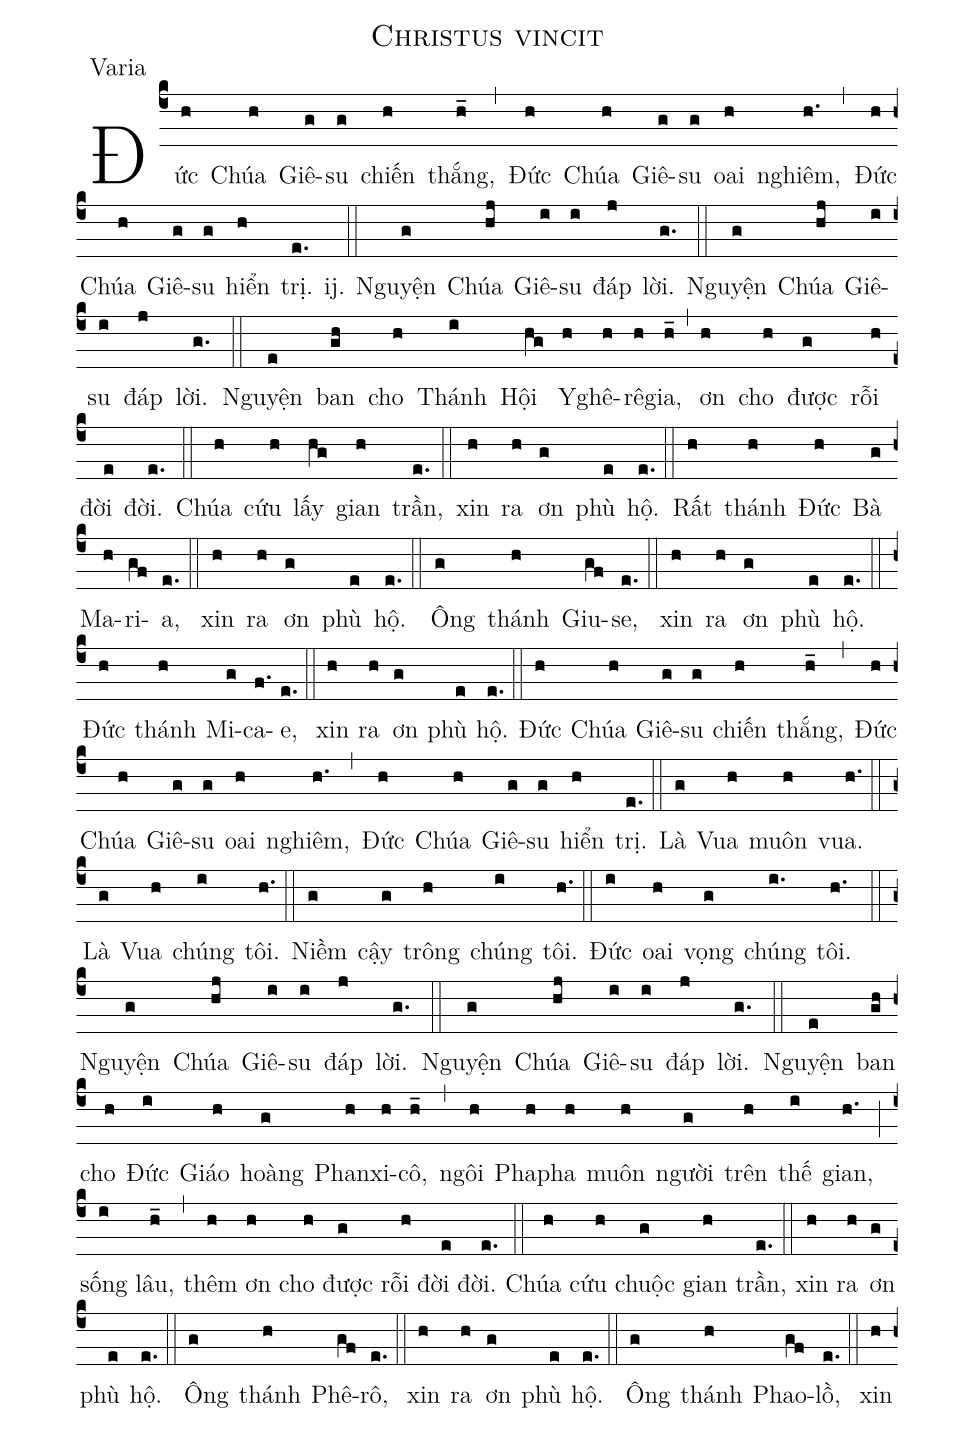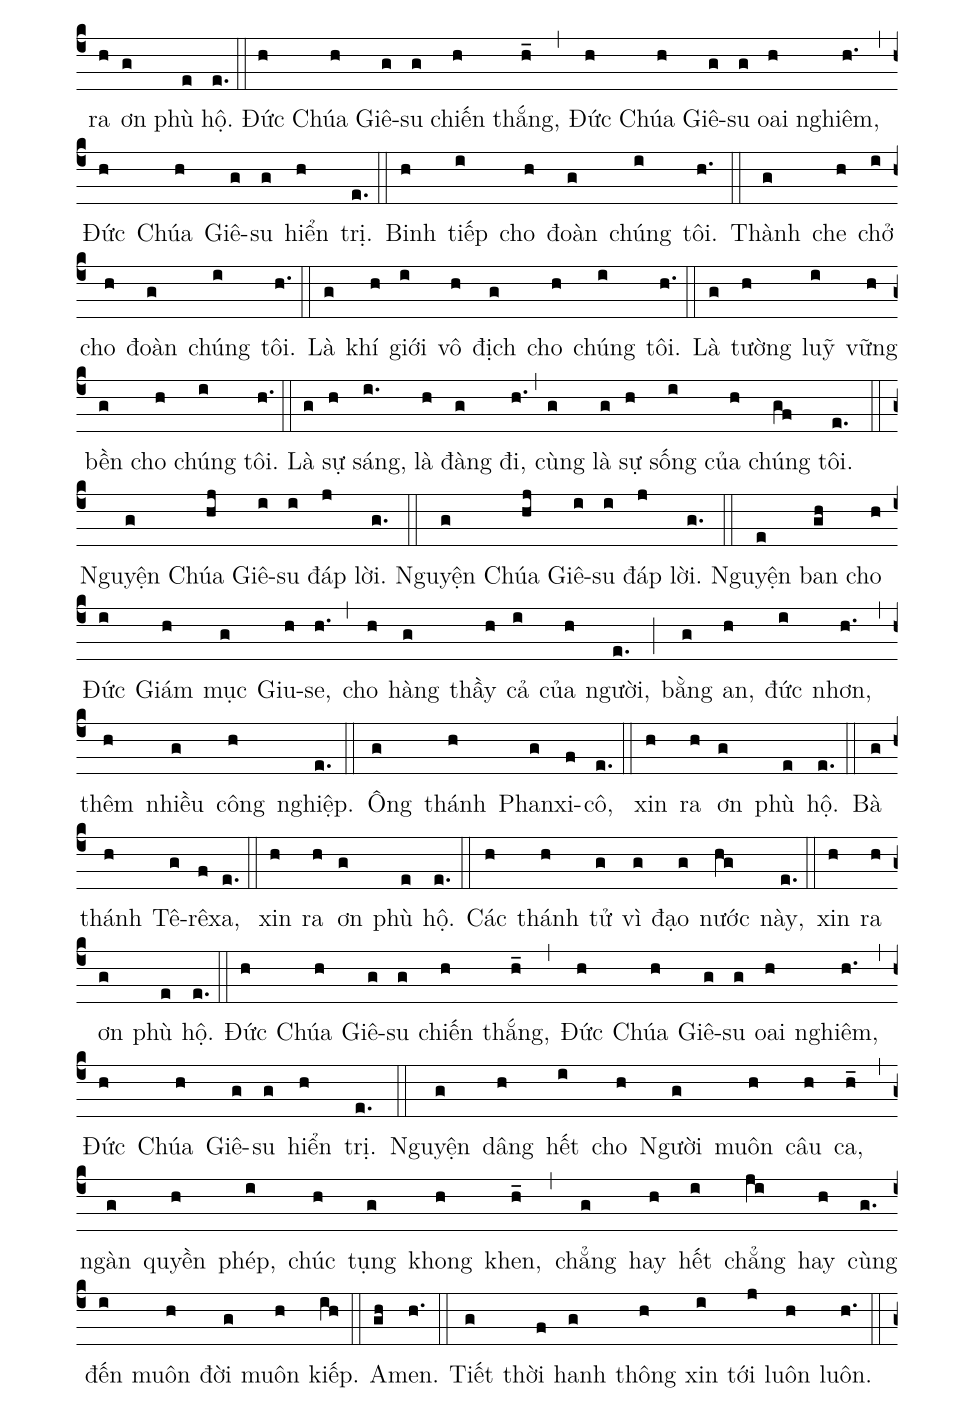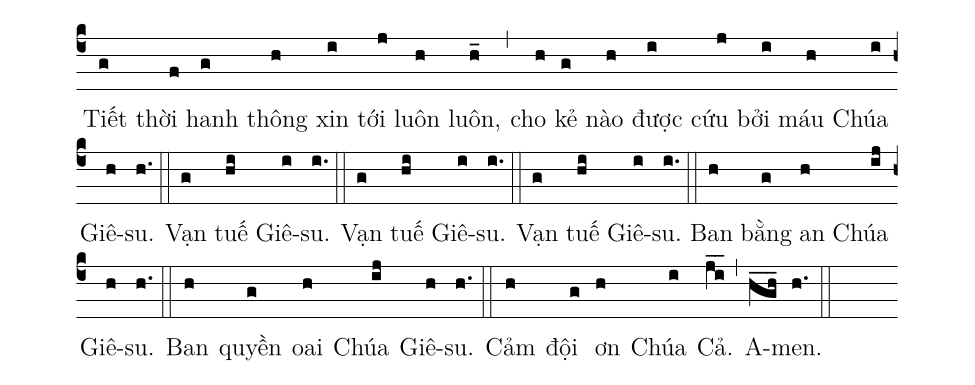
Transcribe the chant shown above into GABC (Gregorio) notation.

name:Christus vincit;
office-part:Varia;
%%
(c4)Đức(h) Chúa(h) Giê(g)su(g) chiến(h) thắng,(h_) (,) Đức(h) Chúa(h) Giê(g)su(g) oai(h) nghiêm,(h.) (,) Đức(h) Chúa(h) Giê(g)su(g) hiển(h) trị.(e.) ij.(::)
Nguyện(g) Chúa(hj) Giê(i)su(i) đáp(j) lời.(g.) (::) Nguyện(g) Chúa(hj) Giê(i)su(i) đáp(j) lời.(g.) (::)
Nguyện(e) ban(gh) cho(h) Thánh(i) Hội(hg) Y(h)ghê(h)rê(h)gia,(h_) (,) ơn(h) cho(h) được(g) rỗi(h) đời(e) đời.(e.) (::)
Chúa(h) cứu(h) lấy(hg) gian(h) trần,(e.) (::) xin(h) ra(h) ơn(g) phù(e) hộ.(e.) (::)
Rất(h) thánh(h) Đức(h) Bà(g) Ma(h)ri(gf)a,(e.) (::) xin(h) ra(h) ơn(g) phù(e) hộ.(e.) (::)
Ông(g) thánh(h) Giu(gf)se,(e.) (::) xin(h) ra(h) ơn(g) phù(e) hộ.(e.) (::)
Đức(h) thánh(h) Mi(g)ca(f.)e,(e.) (::) xin(h) ra(h) ơn(g) phù(e) hộ.(e.) (::)
Đức(h) Chúa(h) Giê(g)su(g) chiến(h) thắng,(h_) (,) Đức(h) Chúa(h) Giê(g)su(g) oai(h) nghiêm,(h.) (,) Đức(h) Chúa(h) Giê(g)su(g) hiển(h) trị.(e.) (::)
Là(g) Vua(h) muôn(h) vua.(h.) (::) Là(g) Vua(h) chúng(i) tôi.(h.) (::) Niềm(g) cậy(g) trông(h) chúng(i) tôi.(h.) (::) Đức(i) oai(h) vọng(g) chúng(i.) tôi.(h.) (::)
Nguyện(g) Chúa(hj) Giê(i)su(i) đáp(j) lời.(g.) (::) Nguyện(g) Chúa(hj) Giê(i)su(i) đáp(j) lời.(g.) (::)
Nguyện(e) ban(gh) cho(h) Đức(i) Giáo(h) hoàng(g) Phan(h)xi(h)cô,(h_) (,) ngôi(h) Pha(h)pha(h) muôn(h) người(g) trên(h) thế(i) gian,(h.) (;) sống(i) lâu,(h_) (,) thêm(h) ơn(h) cho(h) được(g) rỗi(h) đời(e) đời.(e.) (::)
Chúa(h) cứu(h) chuộc(g) gian(h) trần,(e.) (::) xin(h) ra(h) ơn(g) phù(e) hộ.(e.) (::)
Ông(g) thánh(h) Phê(gf)rô,(e.) (::) xin(h) ra(h) ơn(g) phù(e) hộ.(e.) (::)
Ông(g) thánh(h) Phao(gf)lồ,(e.) (::)  xin(h) ra(h) ơn(g) phù(e) hộ.(e.) (::)
Đức(h) Chúa(h) Giê(g)su(g) chiến(h) thắng,(h_) (,) Đức(h) Chúa(h) Giê(g)su(g) oai(h) nghiêm,(h.) (,) Đức(h) Chúa(h) Giê(g)su(g) hiển(h) trị.(e.) (::)
Binh(h) tiếp(i) cho(h) đoàn(g) chúng(i) tôi.(h.) (::) Thành(g) che(h) chở(i) cho(h) đoàn(g) chúng(i) tôi.(h.) (::) Là(g) khí(h) giới(i) vô(h) địch(g) cho(h) chúng(i) tôi.(h.) (::) Là(g) tường(h) luỹ(i) vững(h) bền(g) cho(h) chúng(i) tôi.(h.) (::) Là(g) sự(h) sáng,(i.) là(h) đàng(g) đi,(h.) (,) cùng(g) là(g) sự(h) sống(i) của(h) chúng(gf) tôi.(e.) (::)
Nguyện(g) Chúa(hj) Giê(i)su(i) đáp(j) lời.(g.) (::) Nguyện(g) Chúa(hj) Giê(i)su(i) đáp(j) lời.(g.) (::)
Nguyện(e) ban(gh) cho(h) Đức(i) Giám(h) mục(g) Giu(h)se,(h.) (,) cho(h) hàng(g) thầy(h) cả(i) của(h) người,(e.) (;) bằng(g) an,(h) đức(i) nhơn,(h.) (,) thêm(h) nhiều(g) công(h) nghiệp.(e.) (::)
Ông(g) thánh(h) Phan(g)xi(f)cô,(e.) (::) xin(h) ra(h) ơn(g) phù(e) hộ.(e.) (::)
Bà(g) thánh(h) Tê(g)rê(f)xa,(e.) (::) xin(h) ra(h) ơn(g) phù(e) hộ.(e.) (::)
Các(h) thánh(h) tử(g) vì(g) đạo(g) nước(hg) này,(e.) (::) xin(h) ra(h) ơn(g) phù(e) hộ.(e.) (::)
Đức(h) Chúa(h) Giê(g)su(g) chiến(h) thắng,(h_) (,) Đức(h) Chúa(h) Giê(g)su(g) oai(h) nghiêm,(h.) (,) Đức(h) Chúa(h) Giê(g)su(g) hiển(h) trị.(e.) (::)
Nguyện(g) dâng(h) hết(i) cho(h) Người(g) muôn(h) câu(h) ca,(h_) (,) ngàn(g) quyền(h) phép,(i) chúc(h) tụng(g) khong(h) khen,(h_) (,) chẳng(g) hay(h) hết(i) chẳng(ji) hay(h) cùng(g.) đến(i) muôn(h) đời(g) muôn(h) kiếp.(ih) (::) A(gh)men.(h.) (::)
Tiết(g) thời(f) hanh(g) thông(h) xin(i) tới(j) luôn(h) luôn.(h.) (::) Tiết(g) thời(f) hanh(g) thông(h) xin(i) tới(j) luôn(h) luôn,(h_) (,) cho(h) kẻ(g) nào(h) được(i) cứu(j) bởi(i) máu(h) Chúa(i) Giê(h)su.(h.) (::)
Vạn(g) tuế(hi) Giê(i)su.(i.) (::) Vạn(g) tuế(hi) Giê(i)su.(i.) (::) Vạn(g) tuế(hi) Giê(i)su.(i.) (::)
Ban(h) bằng(g) an(h) Chúa(ij) Giê(h)su.(h.) (::) Ban(h) quyền(g) oai(h) Chúa(ij) Giê(h)su.(h.) (::) Cảm(h) đội(g) ơn(h) Chúa(i) Cả.(ji__) (,) A(hgh___)men.(h.) (::)
